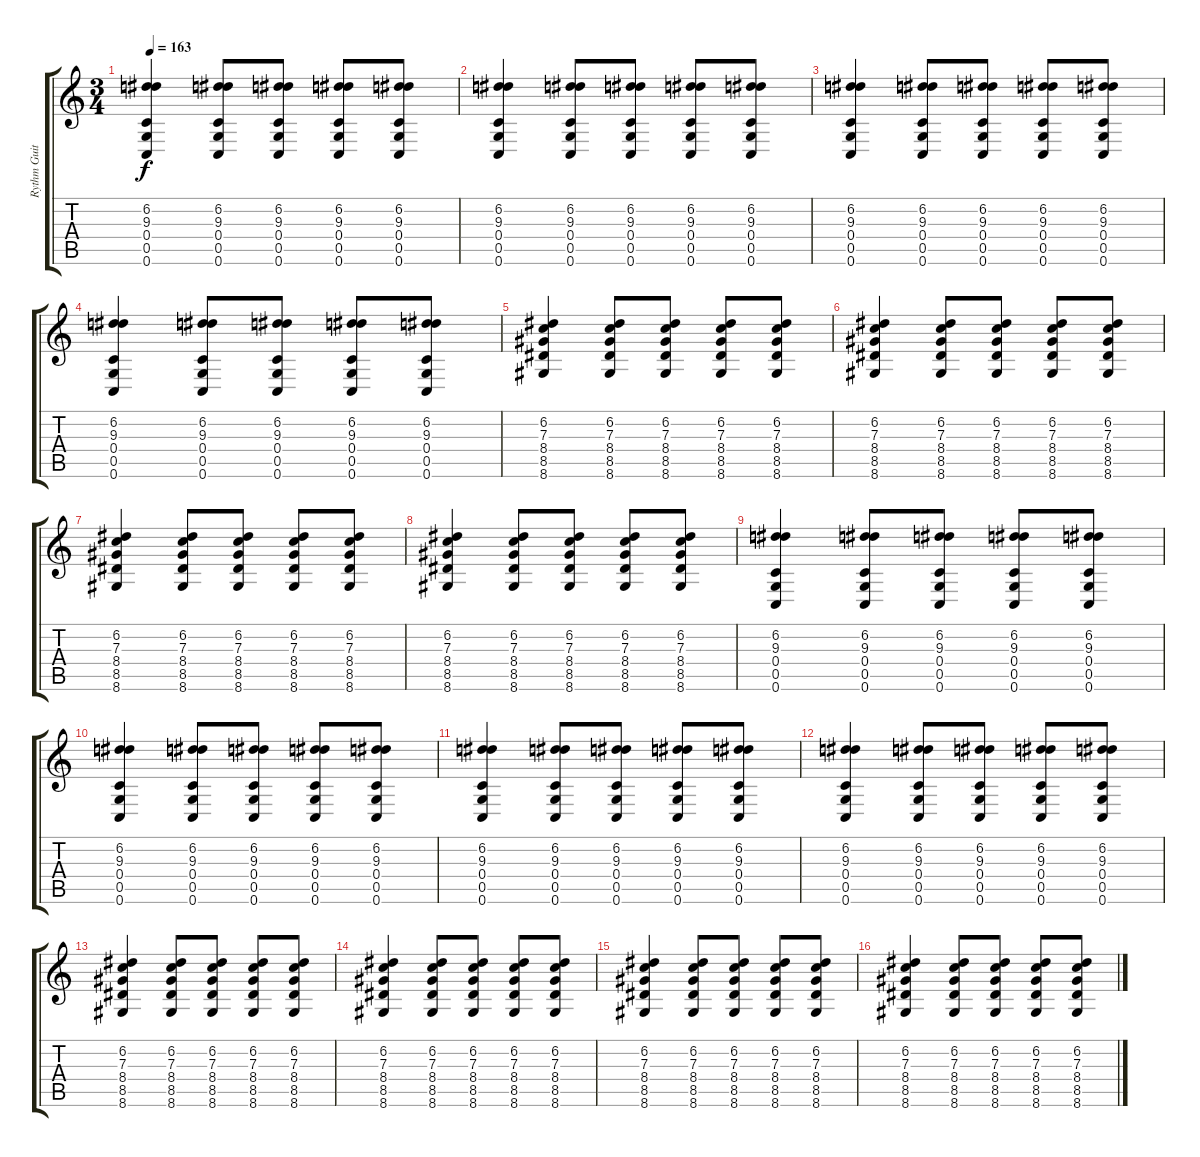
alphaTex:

\track ("Rythm Guitar" "Rythm Guit") {instrument distortionguitar}
\staff {score tabs}
\tuning (D4 A3 F3 C3 G2 C2) {hide}
\ts (3 4)
\tempo 163
\clef g2
\ks c
(6.2 9.3 0.4 0.5 0.6).4{dy f} (6.2 9.3 0.4 0.5 0.6).8 (6.2 9.3 0.4 0.5 0.6).8 (6.2 9.3 0.4 0.5 0.6).8 (6.2 9.3 0.4 0.5 0.6).8 |
(6.2 9.3 0.4 0.5 0.6).4 (6.2 9.3 0.4 0.5 0.6).8 (6.2 9.3 0.4 0.5 0.6).8 (6.2 9.3 0.4 0.5 0.6).8 (6.2 9.3 0.4 0.5 0.6).8 |
(6.2 9.3 0.4 0.5 0.6).4 (6.2 9.3 0.4 0.5 0.6).8 (6.2 9.3 0.4 0.5 0.6).8 (6.2 9.3 0.4 0.5 0.6).8 (6.2 9.3 0.4 0.5 0.6).8 |
(6.2 9.3 0.4 0.5 0.6).4 (6.2 9.3 0.4 0.5 0.6).8 (6.2 9.3 0.4 0.5 0.6).8 (6.2 9.3 0.4 0.5 0.6).8 (6.2 9.3 0.4 0.5 0.6).8 |
(6.2 7.3 8.4 8.5 8.6).4 (6.2 7.3 8.4 8.5 8.6).8 (6.2 7.3 8.4 8.5 8.6).8 (6.2 7.3 8.4 8.5 8.6).8 (6.2 7.3 8.4 8.5 8.6).8 |
(6.2 7.3 8.4 8.5 8.6).4 (6.2 7.3 8.4 8.5 8.6).8 (6.2 7.3 8.4 8.5 8.6).8 (6.2 7.3 8.4 8.5 8.6).8 (6.2 7.3 8.4 8.5 8.6).8 |
(6.2 7.3 8.4 8.5 8.6).4 (6.2 7.3 8.4 8.5 8.6).8 (6.2 7.3 8.4 8.5 8.6).8 (6.2 7.3 8.4 8.5 8.6).8 (6.2 7.3 8.4 8.5 8.6).8 |
(6.2 7.3 8.4 8.5 8.6).4 (6.2 7.3 8.4 8.5 8.6).8 (6.2 7.3 8.4 8.5 8.6).8 (6.2 7.3 8.4 8.5 8.6).8 (6.2 7.3 8.4 8.5 8.6).8 |
(6.2 9.3 0.4 0.5 0.6).4 (6.2 9.3 0.4 0.5 0.6).8 (6.2 9.3 0.4 0.5 0.6).8 (6.2 9.3 0.4 0.5 0.6).8 (6.2 9.3 0.4 0.5 0.6).8 |
(6.2 9.3 0.4 0.5 0.6).4 (6.2 9.3 0.4 0.5 0.6).8 (6.2 9.3 0.4 0.5 0.6).8 (6.2 9.3 0.4 0.5 0.6).8 (6.2 9.3 0.4 0.5 0.6).8 |
(6.2 9.3 0.4 0.5 0.6).4 (6.2 9.3 0.4 0.5 0.6).8 (6.2 9.3 0.4 0.5 0.6).8 (6.2 9.3 0.4 0.5 0.6).8 (6.2 9.3 0.4 0.5 0.6).8 |
(6.2 9.3 0.4 0.5 0.6).4 (6.2 9.3 0.4 0.5 0.6).8 (6.2 9.3 0.4 0.5 0.6).8 (6.2 9.3 0.4 0.5 0.6).8 (6.2 9.3 0.4 0.5 0.6).8 |
(6.2 7.3 8.4 8.5 8.6).4 (6.2 7.3 8.4 8.5 8.6).8 (6.2 7.3 8.4 8.5 8.6).8 (6.2 7.3 8.4 8.5 8.6).8 (6.2 7.3 8.4 8.5 8.6).8 |
(6.2 7.3 8.4 8.5 8.6).4 (6.2 7.3 8.4 8.5 8.6).8 (6.2 7.3 8.4 8.5 8.6).8 (6.2 7.3 8.4 8.5 8.6).8 (6.2 7.3 8.4 8.5 8.6).8 |
(6.2 7.3 8.4 8.5 8.6).4 (6.2 7.3 8.4 8.5 8.6).8 (6.2 7.3 8.4 8.5 8.6).8 (6.2 7.3 8.4 8.5 8.6).8 (6.2 7.3 8.4 8.5 8.6).8 |
(6.2 7.3 8.4 8.5 8.6).4 (6.2 7.3 8.4 8.5 8.6).8 (6.2 7.3 8.4 8.5 8.6).8 (6.2 7.3 8.4 8.5 8.6).8 (6.2 7.3 8.4 8.5 8.6).8
